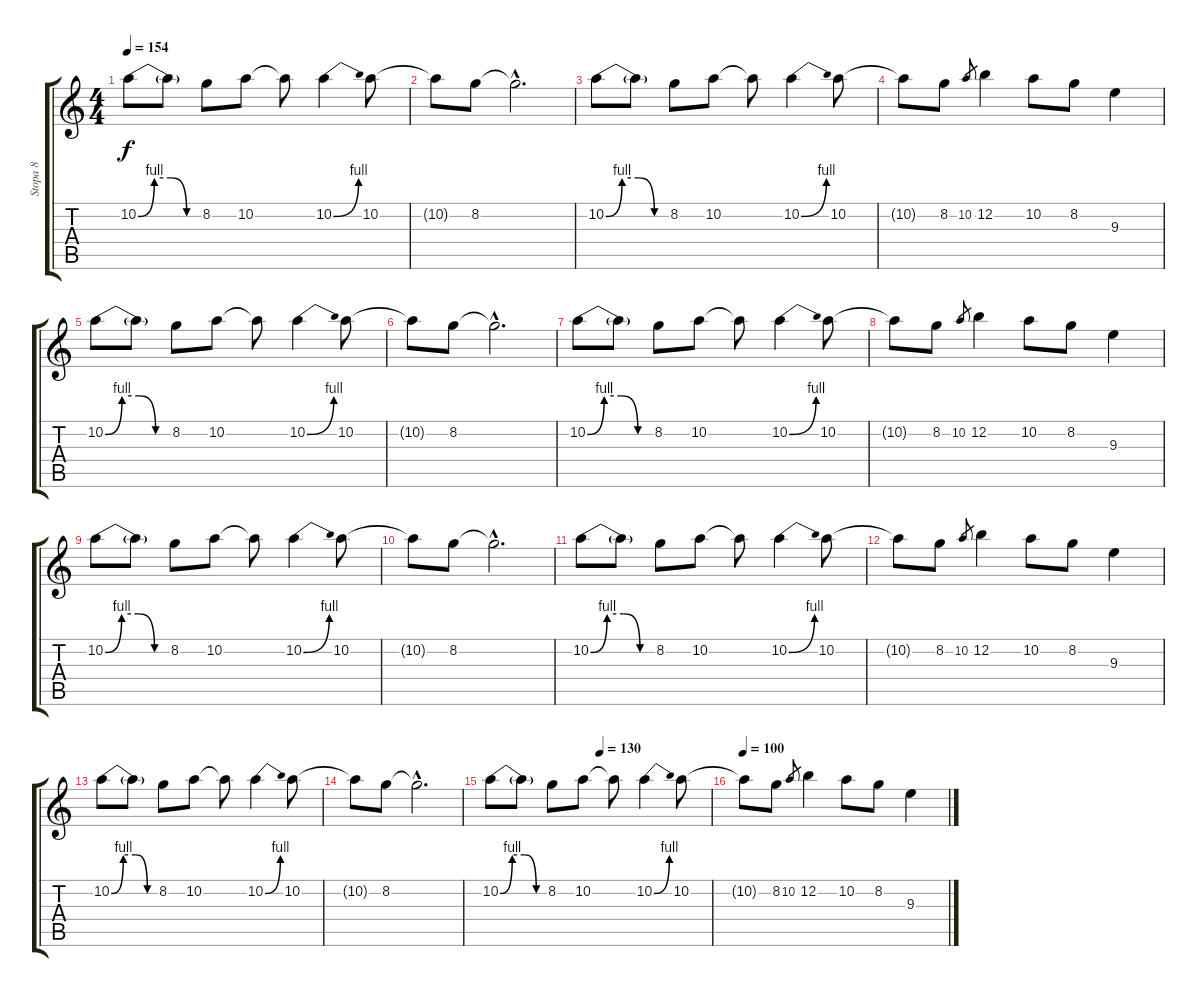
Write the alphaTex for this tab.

\track ("Stopa 8" "Stopa 8") {instrument overdrivenguitar}
\staff {score tabs}
\tuning (E4 B3 G3 D3 A2 E2) {hide}
\ts (4 4)
\tempo 154
\clef g2
\ks c
10.2{be (custom 0 0 15 4 30 4 45 0 60 0)}.8{dy f} 10.2{t}.8 8.2.8 10.2.8 10.2{t}.8 10.2{be (bend 0 0 60 4)}.4 10.2.8 |
10.2{t}.8 8.2.8 8.2{hac t}.2{d} |
10.2{be (custom 0 0 15 4 30 4 45 0 60 0)}.8 10.2{t}.8 8.2.8 10.2.8 10.2{t}.8 10.2{be (bend 0 0 60 4)}.4 10.2.8 |
10.2{t}.8 8.2.8 10.2.8{gr} 12.2.4 10.2.8 8.2.8 9.3.4 |
10.2{be (custom 0 0 15 4 30 4 45 0 60 0)}.8 10.2{t}.8 8.2.8 10.2.8 10.2{t}.8 10.2{be (bend 0 0 60 4)}.4 10.2.8 |
10.2{t}.8 8.2.8 8.2{hac t}.2{d} |
10.2{be (custom 0 0 15 4 30 4 45 0 60 0)}.8 10.2{t}.8 8.2.8 10.2.8 10.2{t}.8 10.2{be (bend 0 0 60 4)}.4 10.2.8 |
10.2{t}.8 8.2.8 10.2.8{gr} 12.2.4 10.2.8 8.2.8 9.3.4 |
10.2{be (custom 0 0 15 4 30 4 45 0 60 0)}.8 10.2{t}.8 8.2.8 10.2.8 10.2{t}.8 10.2{be (bend 0 0 60 4)}.4 10.2.8 |
10.2{t}.8 8.2.8 8.2{hac t}.2{d} |
10.2{be (custom 0 0 15 4 30 4 45 0 60 0)}.8 10.2{t}.8 8.2.8 10.2.8 10.2{t}.8 10.2{be (bend 0 0 60 4)}.4 10.2.8 |
10.2{t}.8 8.2.8 10.2.8{gr} 12.2.4 10.2.8 8.2.8 9.3.4 |
10.2{be (custom 0 0 15 4 30 4 45 0 60 0)}.8 10.2{t}.8 8.2.8 10.2.8 10.2{t}.8 10.2{be (bend 0 0 60 4)}.4 10.2.8 |
10.2{t}.8 8.2.8 8.2{hac t}.2{d} |
\tempo (130 0.5)
10.2{be (custom 0 0 15 4 30 4 45 0 60 0)}.8 10.2{t}.8 8.2.8 10.2.8 10.2{t}.8 10.2{be (bend 0 0 60 4)}.4 10.2.8 |
\tempo 100
10.2{t}.8 8.2.8 10.2.8{gr} 12.2.4 10.2.8 8.2.8 9.3.4{volume 4}
